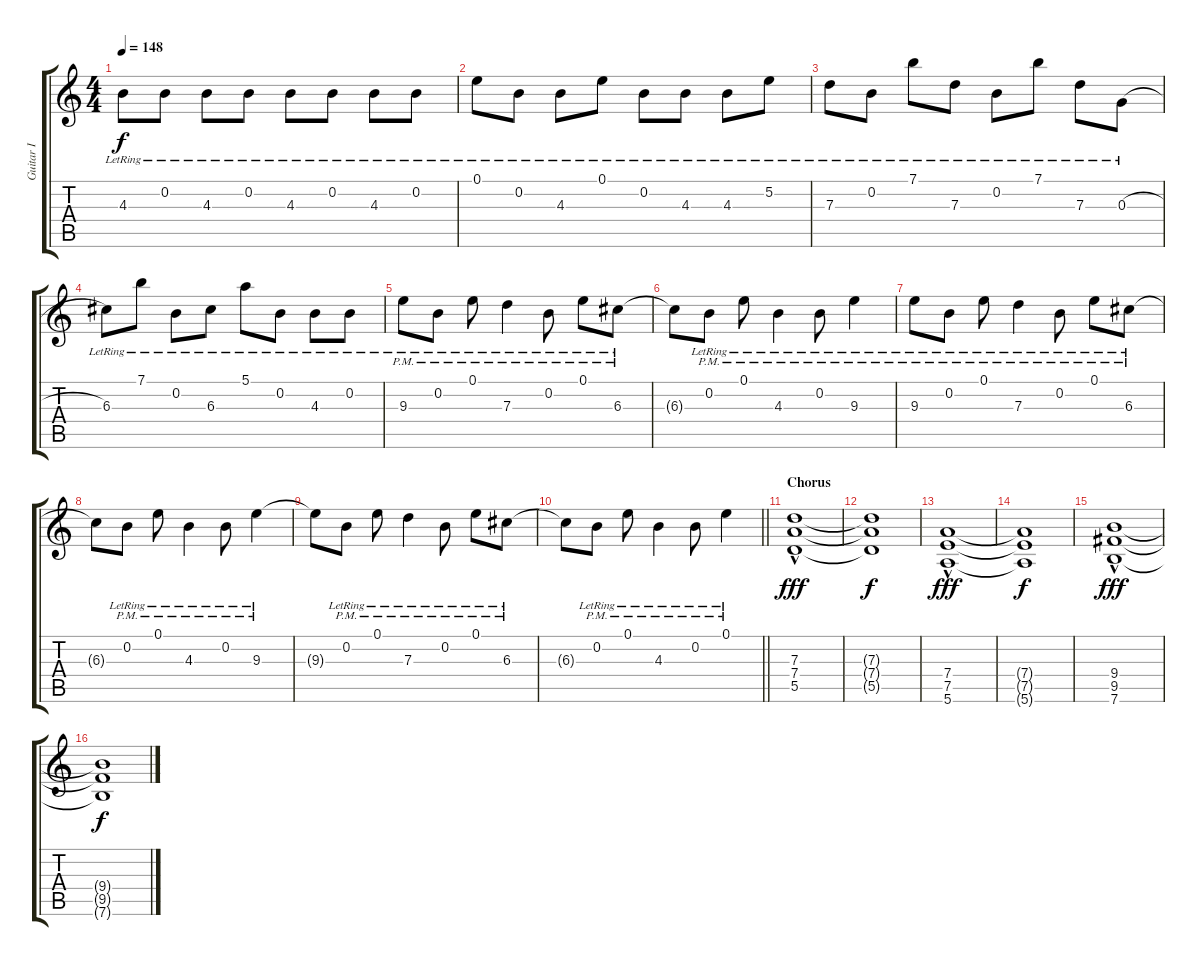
\track ("Guitar I" "Guitar I") {instrument overdrivenguitar}
\staff {score tabs}
\tuning (E4 B3 G3 D3 A2 E2) {hide}
\ts (4 4)
\tempo 148
\clef g2
\ks c
4.3{lr}.8{dy f} 0.2{lr}.8 4.3{lr}.8 0.2{lr}.8 4.3{lr}.8 0.2{lr}.8 4.3{lr}.8 0.2{lr}.8 |
0.1{lr}.8 0.2{lr}.8 4.3{lr}.8 0.1{lr}.8 0.2{lr}.8 4.3{lr}.8 4.3{lr}.8 5.2{lr}.8 |
7.3{lr}.8 0.2{lr}.8 7.1{lr}.8 7.3{lr}.8 0.2{lr}.8 7.1{lr}.8 7.3{lr}.8 0.3{h lr}.8 |
6.3{lr}.8 7.1{lr}.8 0.2{lr}.8 6.3{lr}.8 5.1{lr}.8 0.2{lr}.8 4.3{lr}.8 0.2{lr}.8 |
9.3{pm lr}.8 0.2{pm lr}.8 0.1{pm lr}.8 7.3{pm lr}.4 0.2{pm lr}.8 0.1{pm lr}.8 6.3{pm lr}.8 |
6.3{t}.8 0.2{pm lr}.8 0.1{pm lr}.8 4.3{pm lr}.4 0.2{pm lr}.8 9.3{pm lr}.4 |
9.3{pm lr}.8 0.2{pm lr}.8 0.1{pm lr}.8 7.3{pm lr}.4 0.2{pm lr}.8 0.1{pm lr}.8 6.3{pm lr}.8 |
6.3{t}.8 0.2{pm lr}.8 0.1{pm lr}.8 4.3{pm lr}.4 0.2{pm lr}.8 9.3{pm lr}.4 |
9.3{t}.8 0.2{pm lr}.8 0.1{pm lr}.8 7.3{pm lr}.4 0.2{pm lr}.8 0.1{pm lr}.8 6.3{pm lr}.8 |
\barLineRight lightlight
6.3{t}.8 0.2{pm lr}.8 0.1{pm lr}.8 4.3{pm lr}.4 0.2{pm lr}.8 0.1{pm lr}.4 |
\section ("" "Chorus")
(7.3{hac} 7.4{hac} 5.5{hac}).1{dy fff} |
(7.3{t} 7.4{t} 5.5{t}).1{dy f} |
(7.4{hac} 7.5{hac} 5.6{hac}).1{dy fff} |
(7.4{t} 7.5{t} 5.6{t}).1{dy f} |
(9.4{hac} 9.5{hac} 7.6{hac}).1{dy fff} |
(9.4{t} 9.5{t} 7.6{t}).1{dy f}
